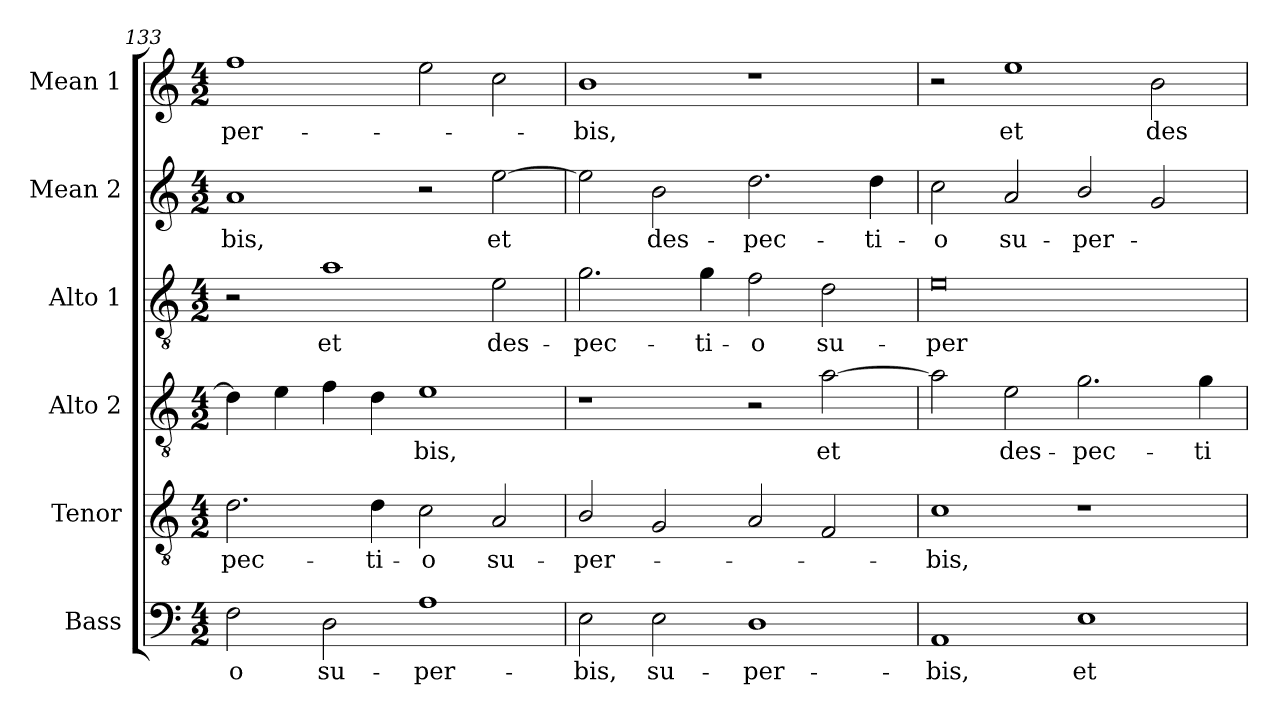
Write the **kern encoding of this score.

**kern	**text	**kern	**text	**kern	**text	**kern	**text	**kern	**text	**kern	**text
*part6	*part6	*part5	*part5	*part4	*part4	*part3	*part3	*part2	*part2	*part1	*part1
*staff6	*staff6	*staff5	*staff5	*staff4	*staff4	*staff3	*staff3	*staff2	*staff2	*staff1	*staff1
*I"Bass	*	*I"Tenor	*	*I"Alto 2	*	*I"Alto 1	*	*I"Mean 2	*	*I"Mean 1	*
*I'B.	*	*I'T.	*	*I'A2.	*	*I'A1	*	*I'M2.	*	*I'M1.	*
*clefF4	*	*clefGv2	*	*clefGv2	*	*clefGv2	*	*clefG2	*	*clefG2	*
*	*	*ITrd7c12	*	*ITrd7c12	*	*ITrd7c12	*	*	*	*	*
*k[]	*	*k[]	*	*k[]	*	*k[]	*	*k[]	*	*k[]	*
*a:	*	*a:	*	*a:	*	*a:	*	*a:	*	*a:	*
*M4/2	*	*M4/2	*	*M4/2	*	*M4/2	*	*M4/2	*	*M4/2	*
=133	=133	=133	=133	=133	=133	=133	=133	=133	=133	=133	=133
!	!LO:LY:b:color=#000000	!	!	!	!	!	!	!	!	!	!
!	!	!	!LO:LY:b:color=#000000	!	!	!	!	!	!	!	!
!	!	!	!	!	!	!	!	!	!LO:LY:b:color=#000000	!	!
!	!	!	!	!	!	!	!	!	!	!	!LO:LY:b:color=#000000
2Fi\	-o	2.Di\	-pec-	4Di\]	.	2r	.	1ai	-bis,	1ffi	-per-
.	.	.	.	4Ei\	.	.	.	.	.	.	.
!	!LO:LY:b:color=#000000	!	!	!	!	!	!	!	!	!	!
!	!	!	!	!	!	!	!LO:LY:b:color=#000000	!	!	!	!
2Di\	su-	.	.	4Fi\	.	1Ai	et	.	.	.	.
!	!	!	!LO:LY:b:color=#000000	!	!	!	!	!	!	!	!
.	.	4Di\	-ti-	4Di\	.	.	.	.	.	.	.
!	!LO:LY:b:color=#000000	!	!	!	!	!	!	!	!	!	!
!	!	!	!LO:LY:b:color=#000000	!	!	!	!	!	!	!	!
!	!	!	!	!	!LO:LY:b:color=#000000	!	!	!	!	!	!
1Ai	-per-	2Ci\	-o	1Ei	-bis,	.	.	2r	.	2eei\	.
!	!	!	!LO:LY:b:color=#000000	!	!	!	!	!	!	!	!
!	!	!	!	!	!	!	!LO:LY:b:color=#000000	!	!	!	!
!	!	!	!	!	!	!	!	!	!LO:LY:b:color=#000000	!	!
.	.	2AAi/	su-	.	.	2Ei\	des-	[>2eei\	et	2cci\	.
=134	=134	=134	=134	=134	=134	=134	=134	=134	=134	=134	=134
!	!LO:LY:b:color=#000000	!	!	!	!	!	!	!	!	!	!
!	!	!	!LO:LY:b:color=#000000	!	!	!	!	!	!	!	!
!	!	!	!	!	!	!	!LO:LY:b:color=#000000	!	!	!	!
!	!	!	!	!	!	!	!	!	!	!	!LO:LY:b:color=#000000
2Ei\	-bis,	2BBi/	-per-	1r	.	2.Gi\	-pec-	2eei\]	.	1bi	-bis,
!	!LO:LY:b:color=#000000	!	!	!	!	!	!	!	!	!	!
!	!	!	!	!	!	!	!	!	!LO:LY:b:color=#000000	!	!
2Ei\	su-	2GGi/	.	.	.	.	.	2bi\	des-	.	.
!	!	!	!	!	!	!	!LO:LY:b:color=#000000	!	!	!	!
.	.	.	.	.	.	4Gi\	-ti-	.	.	.	.
!	!LO:LY:b:color=#000000	!	!	!	!	!	!	!	!	!	!
!	!	!	!	!	!	!	!LO:LY:b:color=#000000	!	!	!	!
!	!	!	!	!	!	!	!	!	!LO:LY:b:color=#000000	!	!
1Di	-per-	2AAi/	.	2r	.	2Fi\	-o	2.ddi\	-pec-	1r	.
!	!	!	!	!	!LO:LY:b:color=#000000	!	!	!	!	!	!
!	!	!	!	!	!	!	!LO:LY:b:color=#000000	!	!	!	!
.	.	2FFi/	.	[>2Ai\	et	2Di\	su-	.	.	.	.
!	!	!	!	!	!	!	!	!	!LO:LY:b:color=#000000	!	!
.	.	.	.	.	.	.	.	4ddi\	-ti-	.	.
=135	=135	=135	=135	=135	=135	=135	=135	=135	=135	=135	=135
!	!LO:LY:b:color=#000000	!	!	!	!	!	!	!	!	!	!
!	!	!	!LO:LY:b:color=#000000	!	!	!	!	!	!	!	!
!	!	!	!	!	!	!	!LO:LY:b:color=#000000	!	!	!	!
!	!	!	!	!	!	!	!	!	!LO:LY:b:color=#000000	!	!
1AAi	-bis,	1Ci	-bis,	2Ai\]	.	0Ei	-per-	2cci\	-o	2r	.
!	!	!	!	!	!LO:LY:b:color=#000000	!	!	!	!	!	!
!	!	!	!	!	!	!	!	!	!LO:LY:b:color=#000000	!	!
!	!	!	!	!	!	!	!	!	!	!	!LO:LY:b:color=#000000
.	.	.	.	2Ei\	des-	.	.	2ai/	su-	1eei	et
!	!LO:LY:b:color=#000000	!	!	!	!	!	!	!	!	!	!
!	!	!	!	!	!LO:LY:b:color=#000000	!	!	!	!	!	!
!	!	!	!	!	!	!	!	!	!LO:LY:b:color=#000000	!	!
1Ei	et	1r	.	2.Gi\	-pec-	.	.	2bi/	-per-	.	.
!	!	!	!	!	!	!	!	!	!	!	!LO:LY:b:color=#000000
.	.	.	.	.	.	.	.	2gi/	.	2bi\	des-
!	!	!	!	!	!LO:LY:b:color=#000000	!	!	!	!	!	!
.	.	.	.	4Gi\	-ti-	.	.	.	.	.	.
=	=	=	=	=	=	=	=	=	=	=	=
*-	*-	*-	*-	*-	*-	*-	*-	*-	*-	*-	*-
